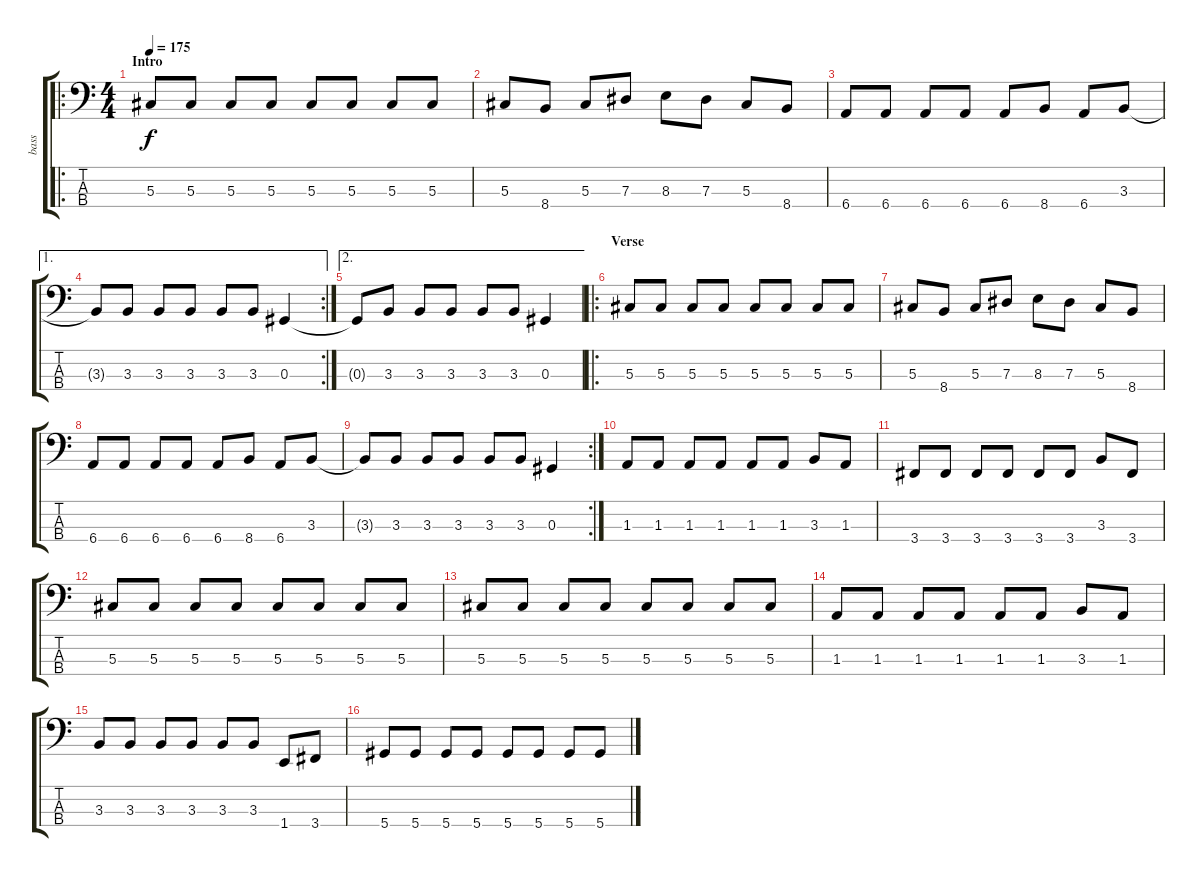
\track ("bass" "bass") {instrument electricbassfinger}
\staff {score tabs}
\tuning (Gb2 Db2 Ab1 Eb1) {hide}
\ro
\ts (4 4)
\section ("" "Intro")
\tempo 175
\clef f4
\ks c
5.3.8{dy f instrument electricbassfinger} 5.3.8 5.3.8 5.3.8 5.3.8 5.3.8 5.3.8 5.3.8 |
5.3.8 8.4.8 5.3.8 7.3.8 8.3.8 7.3.8 5.3.8 8.4.8 |
6.4.8 6.4.8 6.4.8 6.4.8 6.4.8 8.4.8 6.4.8 3.3.8 |
\ae 1
\rc 2
3.3{t}.8 3.3.8 3.3.8 3.3.8 3.3.8 3.3.8 0.3.4 |
\ae 2
0.3{t}.8 3.3.8 3.3.8 3.3.8 3.3.8 3.3.8 0.3.4 |
\ro
\section ("" "Verse")
5.3.8 5.3.8 5.3.8 5.3.8 5.3.8 5.3.8 5.3.8 5.3.8 |
5.3.8 8.4.8 5.3.8 7.3.8 8.3.8 7.3.8 5.3.8 8.4.8 |
6.4.8 6.4.8 6.4.8 6.4.8 6.4.8 8.4.8 6.4.8 3.3.8 |
\rc 2
3.3{t}.8 3.3.8 3.3.8 3.3.8 3.3.8 3.3.8 0.3.4 |
1.3.8 1.3.8 1.3.8 1.3.8 1.3.8 1.3.8 3.3.8 1.3.8 |
3.4.8 3.4.8 3.4.8 3.4.8 3.4.8 3.4.8 3.3.8 3.4.8 |
5.3.8 5.3.8 5.3.8 5.3.8 5.3.8 5.3.8 5.3.8 5.3.8 |
5.3.8 5.3.8 5.3.8 5.3.8 5.3.8 5.3.8 5.3.8 5.3.8 |
1.3.8 1.3.8 1.3.8 1.3.8 1.3.8 1.3.8 3.3.8 1.3.8 |
3.3.8 3.3.8 3.3.8 3.3.8 3.3.8 3.3.8 1.4.8 3.4.8 |
5.4.8 5.4.8 5.4.8 5.4.8 5.4.8 5.4.8 5.4.8 5.4.8
